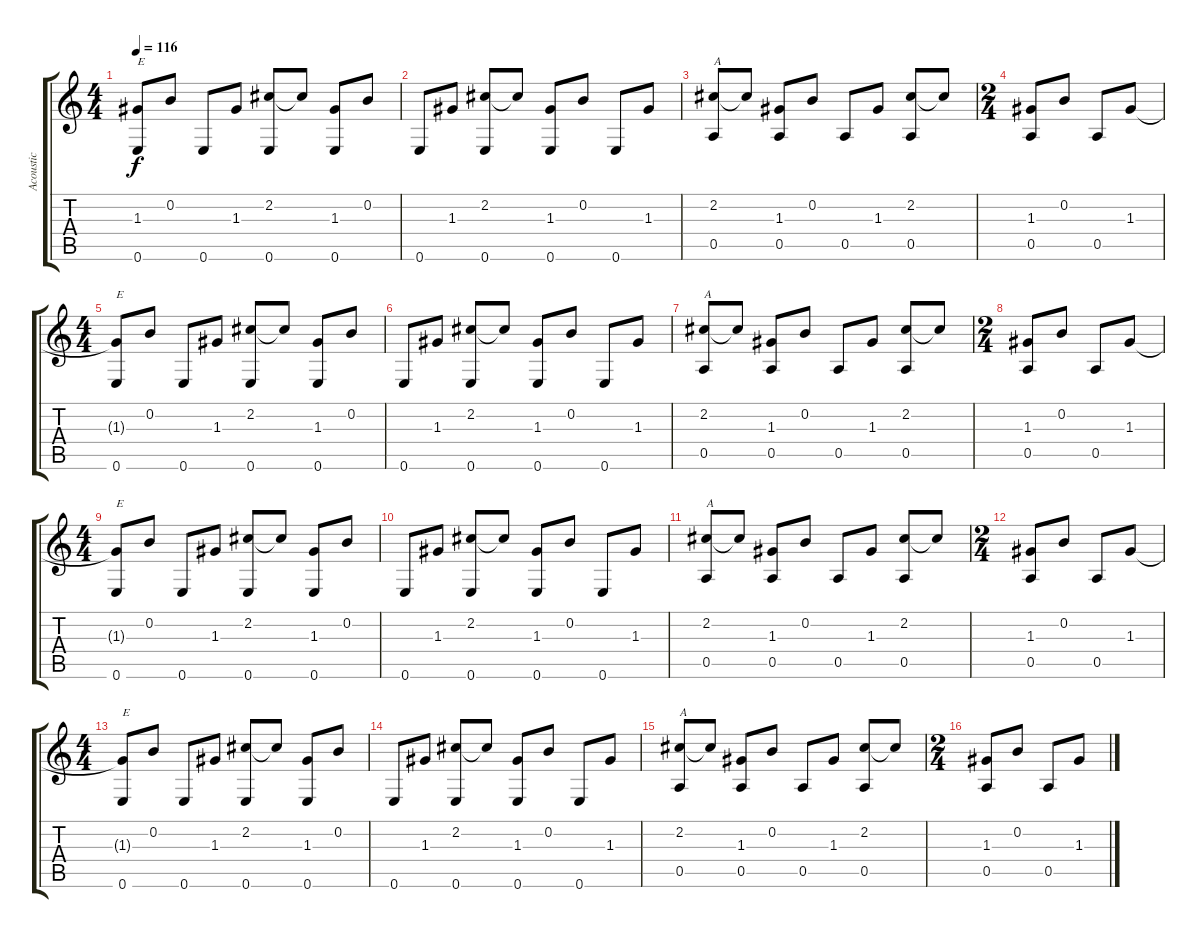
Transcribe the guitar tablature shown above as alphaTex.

\track ("Acoustic" "Acoustic") {instrument acousticguitarsteel}
\staff {score tabs}
\tuning (E4 B3 G3 D3 A2 E2) {hide}
\ts (4 4)
\tempo 116
\clef g2
\ks c
(1.3{t} 0.6).8{txt "E" dy f} 0.2.8 0.6.8 1.3.8 (2.2 0.6).8 2.2{t}.8 (1.3 0.6).8 0.2.8 |
0.6.8 1.3.8 (2.2 0.6).8 2.2{t}.8 (1.3 0.6).8 0.2.8 0.6.8 1.3.8 |
(2.2 0.5).8{txt "A"} 2.2{t}.8 (1.3 0.5).8 0.2.8 0.5.8 1.3.8 (2.2 0.5).8 2.2{t}.8 |
\ts (2 4)
(1.3 0.5).8 0.2.8 0.5.8 1.3.8 |
\ts (4 4)
(1.3{t} 0.6).8{txt "E"} 0.2.8 0.6.8 1.3.8 (2.2 0.6).8 2.2{t}.8 (1.3 0.6).8 0.2.8 |
0.6.8 1.3.8 (2.2 0.6).8 2.2{t}.8 (1.3 0.6).8 0.2.8 0.6.8 1.3.8 |
(2.2 0.5).8{txt "A"} 2.2{t}.8 (1.3 0.5).8 0.2.8 0.5.8 1.3.8 (2.2 0.5).8 2.2{t}.8 |
\ts (2 4)
(1.3 0.5).8 0.2.8 0.5.8 1.3.8 |
\ts (4 4)
(1.3{t} 0.6).8{txt "E"} 0.2.8 0.6.8 1.3.8 (2.2 0.6).8 2.2{t}.8 (1.3 0.6).8 0.2.8 |
0.6.8 1.3.8 (2.2 0.6).8 2.2{t}.8 (1.3 0.6).8 0.2.8 0.6.8 1.3.8 |
(2.2 0.5).8{txt "A"} 2.2{t}.8 (1.3 0.5).8 0.2.8 0.5.8 1.3.8 (2.2 0.5).8 2.2{t}.8 |
\ts (2 4)
(1.3 0.5).8 0.2.8 0.5.8 1.3.8 |
\ts (4 4)
(1.3{t} 0.6).8{txt "E"} 0.2.8 0.6.8 1.3.8 (2.2 0.6).8 2.2{t}.8 (1.3 0.6).8 0.2.8 |
0.6.8 1.3.8 (2.2 0.6).8 2.2{t}.8 (1.3 0.6).8 0.2.8 0.6.8 1.3.8 |
(2.2 0.5).8{txt "A"} 2.2{t}.8 (1.3 0.5).8 0.2.8 0.5.8 1.3.8 (2.2 0.5).8 2.2{t}.8 |
\ts (2 4)
(1.3 0.5).8 0.2.8 0.5.8 1.3.8
